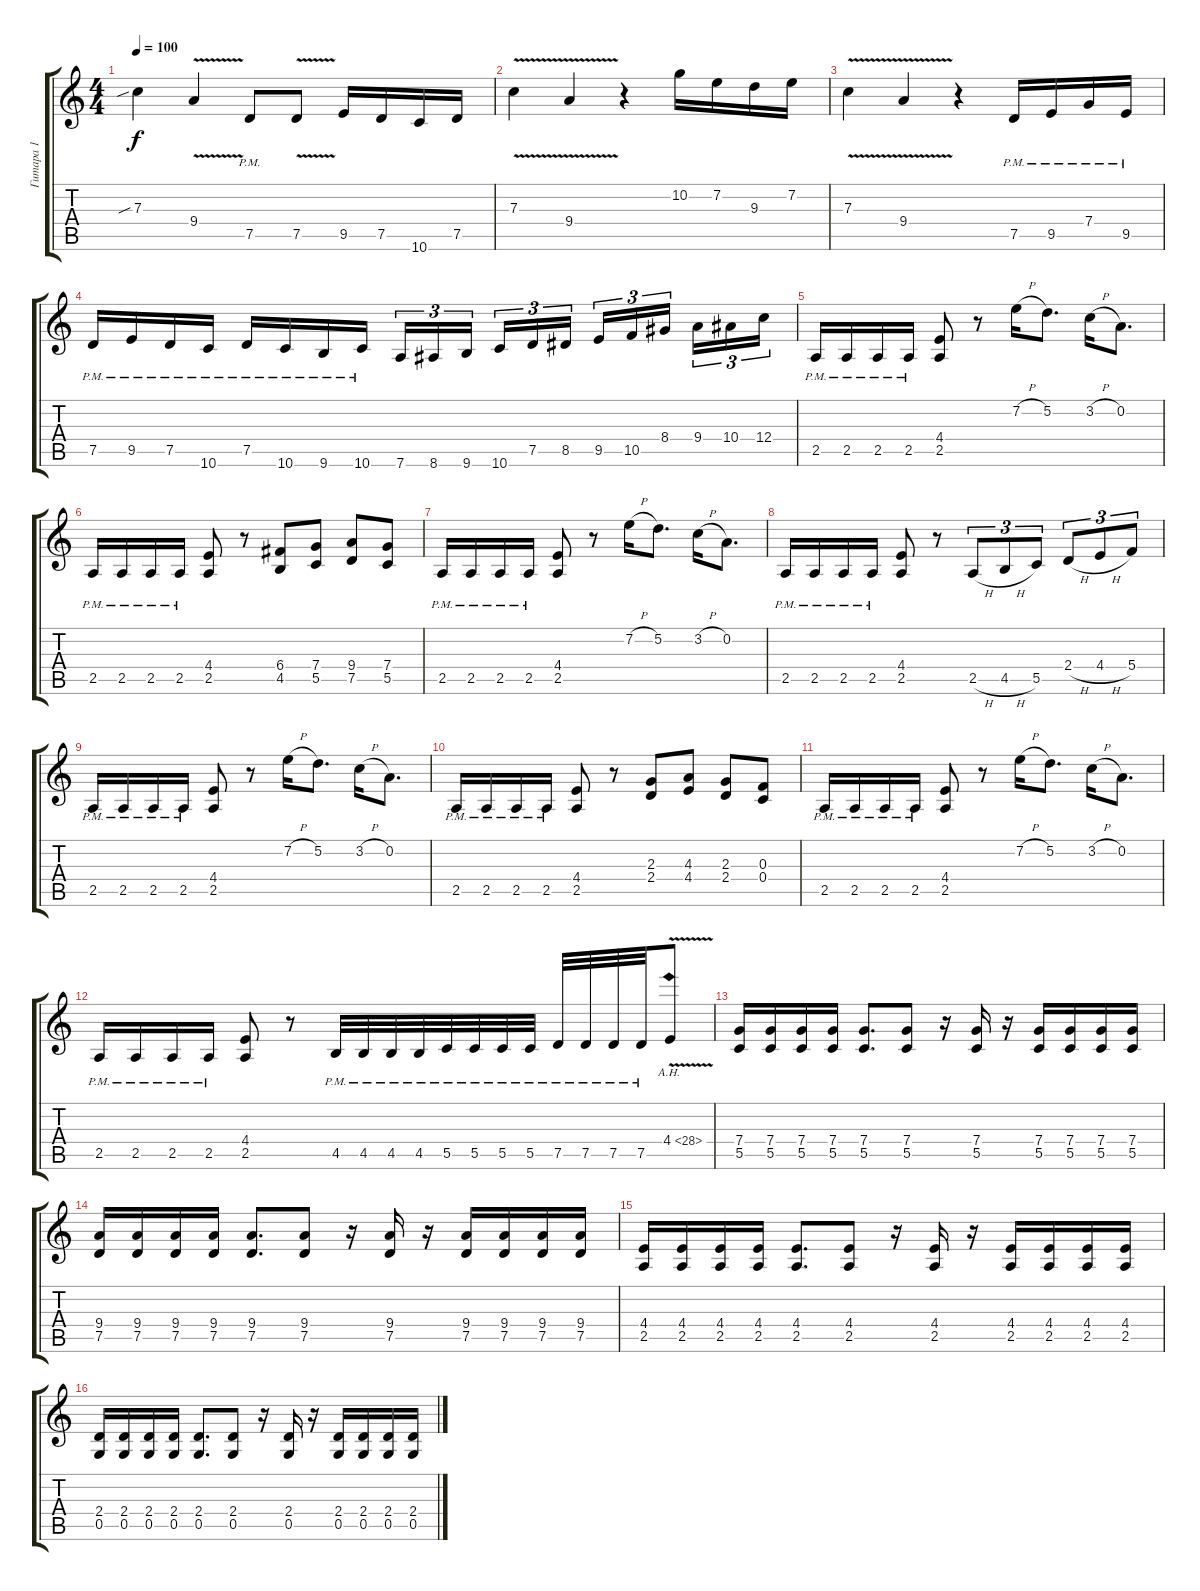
\track ("Гитара 1" "Гитара 1") {instrument overdrivenguitar}
\staff {score tabs}
\tuning (D4 A3 F3 C3 G2 D2) {hide}
\ts (4 4)
\tempo 100
\clef g2
\ks c
7.3{sib}.4{dy f} 9.4{v}.4 7.5{pm}.8 7.5{v}.8 9.5.16 7.5.16 10.6.16 7.5.16 |
7.3{v}.4 9.4{v}.4 r.4 10.2.16 7.2.16 9.3.16 7.2.16 |
7.3{v}.4 9.4{v}.4 r.4 7.5{pm}.16 9.5{pm}.16 7.4{pm}.16 9.5{pm}.16 |
7.5{pm}.16 9.5{pm}.16 7.5{pm}.16 10.6{pm}.16 7.5{pm}.16 10.6{pm}.16 9.6{pm}.16 10.6{pm}.16 7.6.16{tu (3 2)} 8.6.16{tu (3 2)} 9.6.16{tu (3 2) beam splitsecondary} 10.6.16{tu (3 2)} 7.5.16{tu (3 2)} 8.5.16{tu (3 2)} 9.5.16{tu (3 2)} 10.5.16{tu (3 2)} 8.4.16{tu (3 2) beam splitsecondary} 9.4.16{tu (3 2)} 10.4.16{tu (3 2)} 12.4.16{tu (3 2)} |
2.5{pm}.16 2.5{pm}.16 2.5{pm}.16 2.5{pm}.16 (4.4 2.5).8 r.8 7.2{h}.16 5.2.8{d} 3.2{h}.16 0.2.8{d} |
2.5{pm}.16 2.5{pm}.16 2.5{pm}.16 2.5{pm}.16 (4.4 2.5).8 r.8 (6.4 4.5).8 (7.4 5.5).8 (9.4 7.5).8 (7.4 5.5).8 |
2.5{pm}.16 2.5{pm}.16 2.5{pm}.16 2.5{pm}.16 (4.4 2.5).8 r.8 7.2{h}.16 5.2.8{d} 3.2{h}.16 0.2.8{d} |
2.5{pm}.16 2.5{pm}.16 2.5{pm}.16 2.5{pm}.16 (4.4 2.5).8 r.8 2.5{h}.8{tu (3 2)} 4.5{h}.8{tu (3 2)} 5.5.8{tu (3 2)} 2.4{h}.8{tu (3 2)} 4.4{h}.8{tu (3 2)} 5.4.8{tu (3 2)} |
2.5{pm}.16 2.5{pm}.16 2.5{pm}.16 2.5{pm}.16 (4.4 2.5).8 r.8 7.2{h}.16 5.2.8{d} 3.2{h}.16 0.2.8{d} |
2.5{pm}.16 2.5{pm}.16 2.5{pm}.16 2.5{pm}.16 (4.4 2.5).8 r.8 (2.3 2.4).8 (4.3 4.4).8 (2.3 2.4).8 (0.3 0.4).8 |
2.5{pm}.16 2.5{pm}.16 2.5{pm}.16 2.5{pm}.16 (4.4 2.5).8 r.8 7.2{h}.16 5.2.8{d} 3.2{h}.16 0.2.8{d} |
2.5{pm}.16 2.5{pm}.16 2.5{pm}.16 2.5{pm}.16 (4.4 2.5).8 r.8 4.5{pm}.32 4.5{pm}.32 4.5{pm}.32 4.5{pm}.32 5.5{pm}.32 5.5{pm}.32 5.5{pm}.32 5.5{pm}.32 7.5{pm}.32 7.5{pm}.32 7.5{pm}.32 7.5{pm}.32 4.4{ah 24 v}.8 |
(7.4 5.5).16 (7.4 5.5).16 (7.4 5.5).16 (7.4 5.5).16 (7.4 5.5).8{d} (7.4 5.5).8 r.16 (7.4 5.5).16 r.16 (7.4 5.5).16 (7.4 5.5).16 (7.4 5.5).16 (7.4 5.5).16 |
(9.4 7.5).16 (9.4 7.5).16 (9.4 7.5).16 (9.4 7.5).16 (9.4 7.5).8{d} (9.4 7.5).8 r.16 (9.4 7.5).16 r.16 (9.4 7.5).16 (9.4 7.5).16 (9.4 7.5).16 (9.4 7.5).16 |
(4.4 2.5).16 (4.4 2.5).16 (4.4 2.5).16 (4.4 2.5).16 (4.4 2.5).8{d} (4.4 2.5).8 r.16 (4.4 2.5).16 r.16 (4.4 2.5).16 (4.4 2.5).16 (4.4 2.5).16 (4.4 2.5).16 |
(2.4 0.5).16 (2.4 0.5).16 (2.4 0.5).16 (2.4 0.5).16 (2.4 0.5).8{d} (2.4 0.5).8 r.16 (2.4 0.5).16 r.16 (2.4 0.5).16 (2.4 0.5).16 (2.4 0.5).16 (2.4 0.5).16
